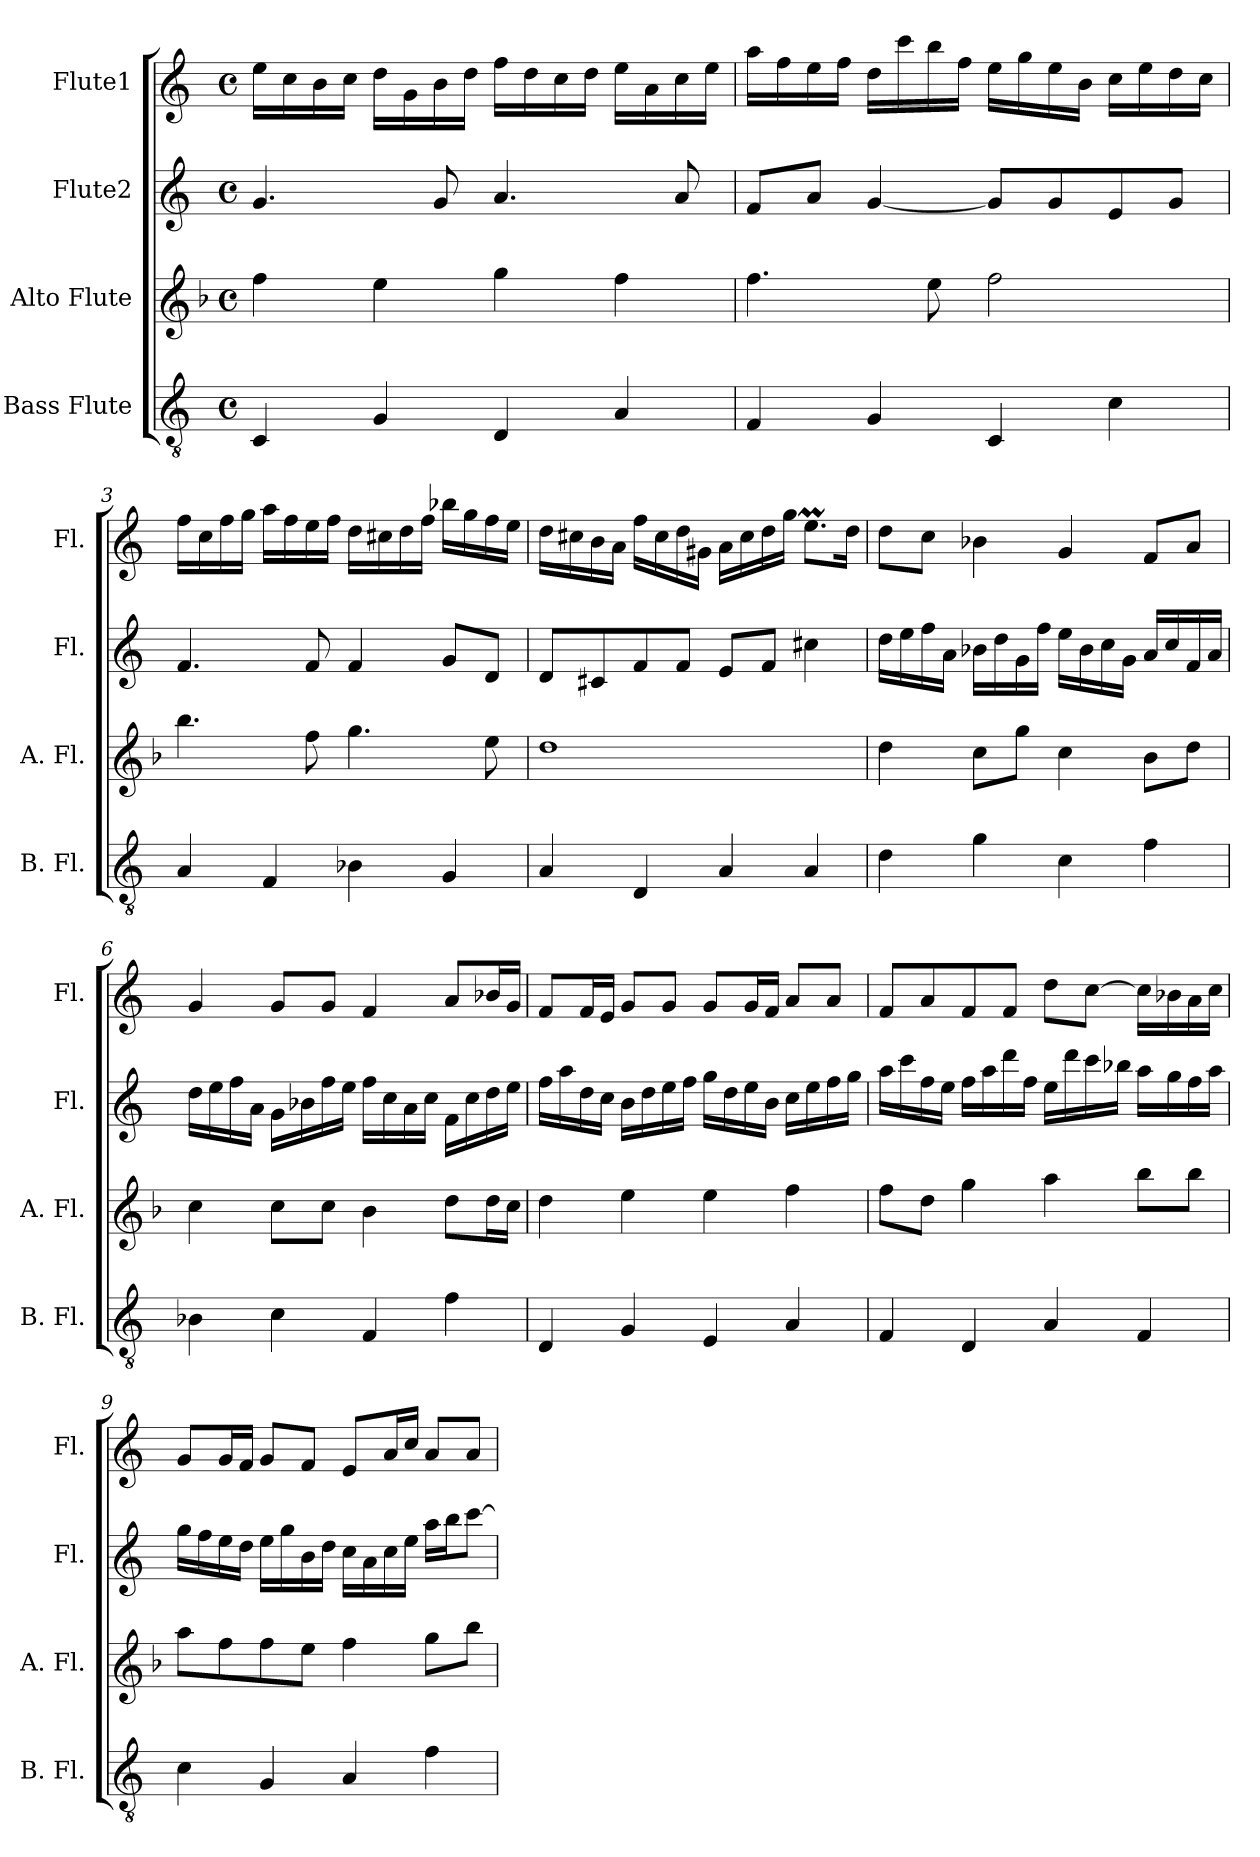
**kern	**kern	**kern	**kern
*part4	*part3	*part2	*part1
*staff4	*staff3	*staff2	*staff1
*I"Bass Flute	*I"Alto Flute	*I"Flute2	*I"Flute1
*I'B. Fl.	*I'A. Fl.	*I'Fl.	*I'Fl.
*clefGv2	*clefG2	*clefG2	*clefG2
*	*ITrd3c5	*	*
*k[]	*k[]	*k[]	*k[]
*M4/4	*M4/4	*M4/4	*M4/4
*met(c)	*met(c)	*met(c)	*met(c)
=1	=1	=1	=1
4C/	4cc\	4.g/	16ee\LL
.	.	.	16cc\
.	.	.	16b\
.	.	.	16cc\JJ
4G/	4b\	.	16dd\LL
.	.	.	16g\
.	.	8g/	16b\
.	.	.	16dd\JJ
4D/	4dd\	4.a/	16ff\LL
.	.	.	16dd\
.	.	.	16cc\
.	.	.	16dd\JJ
4A/	4cc\	.	16ee\LL
.	.	.	16a\
.	.	8a/	16cc\
.	.	.	16ee\JJ
=2	=2	=2	=2
4F/	4.cc\	8f/L	16aa\LL
.	.	.	16ff\
.	.	8a/J	16ee\
.	.	.	16ff\JJ
4G/	.	[4g/	16dd\LL
.	.	.	16ccc\
.	8b\	.	16bb\
.	.	.	16ff\JJ
4C/	2cc\	8g/L]	16ee\LL
.	.	.	16gg\
.	.	8g/	16ee\
.	.	.	16b\JJ
4c\	.	8e/	16cc\LL
.	.	.	16ee\
.	.	8g/J	16dd\
.	.	.	16cc\JJ
!!LO:LB:g=z
=3	=3	=3	=3
4A/	4.ff\	4.f/	16ff\LL
.	.	.	16cc\
.	.	.	16ff\
.	.	.	16gg\JJ
4F/	.	.	16aa\LL
.	.	.	16ff\
.	8cc\	8f/	16ee\
.	.	.	16ff\JJ
4B-X\	4.dd\	4f/	16dd\LL
.	.	.	16cc#X\
.	.	.	16dd\
.	.	.	16ff\JJ
4G/	.	8g/L	16bb-X\LL
.	.	.	16gg\
.	8b\	8d/J	16ff\
.	.	.	16ee\JJ
=4	=4	=4	=4
4A/	1a	8d/L	16dd\LL
.	.	.	16cc#X\
.	.	8c#X/	16b\
.	.	.	16a\JJ
4D/	.	8f/	16ff\LL
.	.	.	16cc#\
.	.	8f/J	16dd\
.	.	.	16g#X\JJ
4A/	.	8e/L	16a\LL
.	.	.	16cc#\
.	.	8f/J	16dd\
.	.	.	16gg\JJ
4A/	.	4cc#X\	8.eem\L
.	.	.	16dd\Jk
!!LO:PB:g=z
=5	=5	=5	=5
4d\	4a\	16dd\LL	8dd\L
.	.	16ee\	.
.	.	16ff\	8cc\J
.	.	16a\JJ	.
4g\	8g\L	16b-X\LL	4b-X\
.	.	16dd\	.
.	8dd\J	16g\	.
.	.	16ff\JJ	.
4c\	4g\	16ee\LL	4g/
.	.	16b-\	.
.	.	16cc\	.
.	.	16g\JJ	.
4f\	8f\L	16a/LL	8f/L
.	.	16cc/	.
.	8a\J	16f/	8a/J
.	.	16a/JJ	.
=6	=6	=6	=6
4B-X\	4g\	16dd\LL	4g/
.	.	16ee\	.
.	.	16ff\	.
.	.	16a\JJ	.
4c\	8g\L	16g\LL	8g/L
.	.	16b-X\	.
.	8g\J	16ff\	8g/J
.	.	16ee\JJ	.
4F/	4f\	16ff\LL	4f/
.	.	16cc\	.
.	.	16a\	.
.	.	16cc\JJ	.
4f\	8a\L	16f\LL	8a/L
.	.	16cc\	.
.	16a\L	16dd\	16b-X/L
.	16g\JJ	16ee\JJ	16g/JJ
!!LO:LB:g=z
=7	=7	=7	=7
4D/	4a\	16ff\LL	8f/L
.	.	16aa\	.
.	.	16dd\	16f/L
.	.	16cc\JJ	16e/JJ
4G/	4b\	16b\LL	8g/L
.	.	16dd\	.
.	.	16ee\	8g/J
.	.	16ff\JJ	.
4E/	4b\	16gg\LL	8g/L
.	.	16dd\	.
.	.	16ee\	16g/L
.	.	16b\JJ	16f/JJ
4A/	4cc\	16cc\LL	8a/L
.	.	16ee\	.
.	.	16ff\	8a/J
.	.	16gg\JJ	.
=8	=8	=8	=8
4F/	8cc\L	16aa\LL	8f/L
.	.	16ccc\	.
.	8a\J	16ff\	8a/
.	.	16ee\JJ	.
4D/	4dd\	16ff\LL	8f/
.	.	16aa\	.
.	.	16ddd\	8f/J
.	.	16ff\JJ	.
4A/	4ee\	16ee\LL	8dd\L
.	.	16ddd\	.
.	.	16ccc\	[8cc\J
.	.	16bb-X\JJ	.
4F/	8ff\L	16aa\LL	16cc\LL]
.	.	16gg\	16b-X\
.	8ff\J	16ff\	16a\
.	.	16aa\JJ	16cc\JJ
!!LO:LB:g=z
=9	=9	=9	=9
4c\	8ee\L	16gg\LL	8g/L
.	.	16ff\	.
.	8cc\	16ee\	16g/L
.	.	16dd\JJ	16f/JJ
4G/	8cc\	16ee\LL	8g/L
.	.	16gg\	.
.	8b\J	16b\	8f/J
.	.	16dd\JJ	.
4A/	4cc\	16cc\LL	8e/L
.	.	16a\	.
.	.	16cc\	16a/L
.	.	16ee\JJ	16cc/JJ
4f\	8dd\L	16aa\LL	8a/L
.	.	16bb\J	.
.	8ff\J	[8ccc\J	8a/J
=	=	=	=
*-	*-	*-	*-
